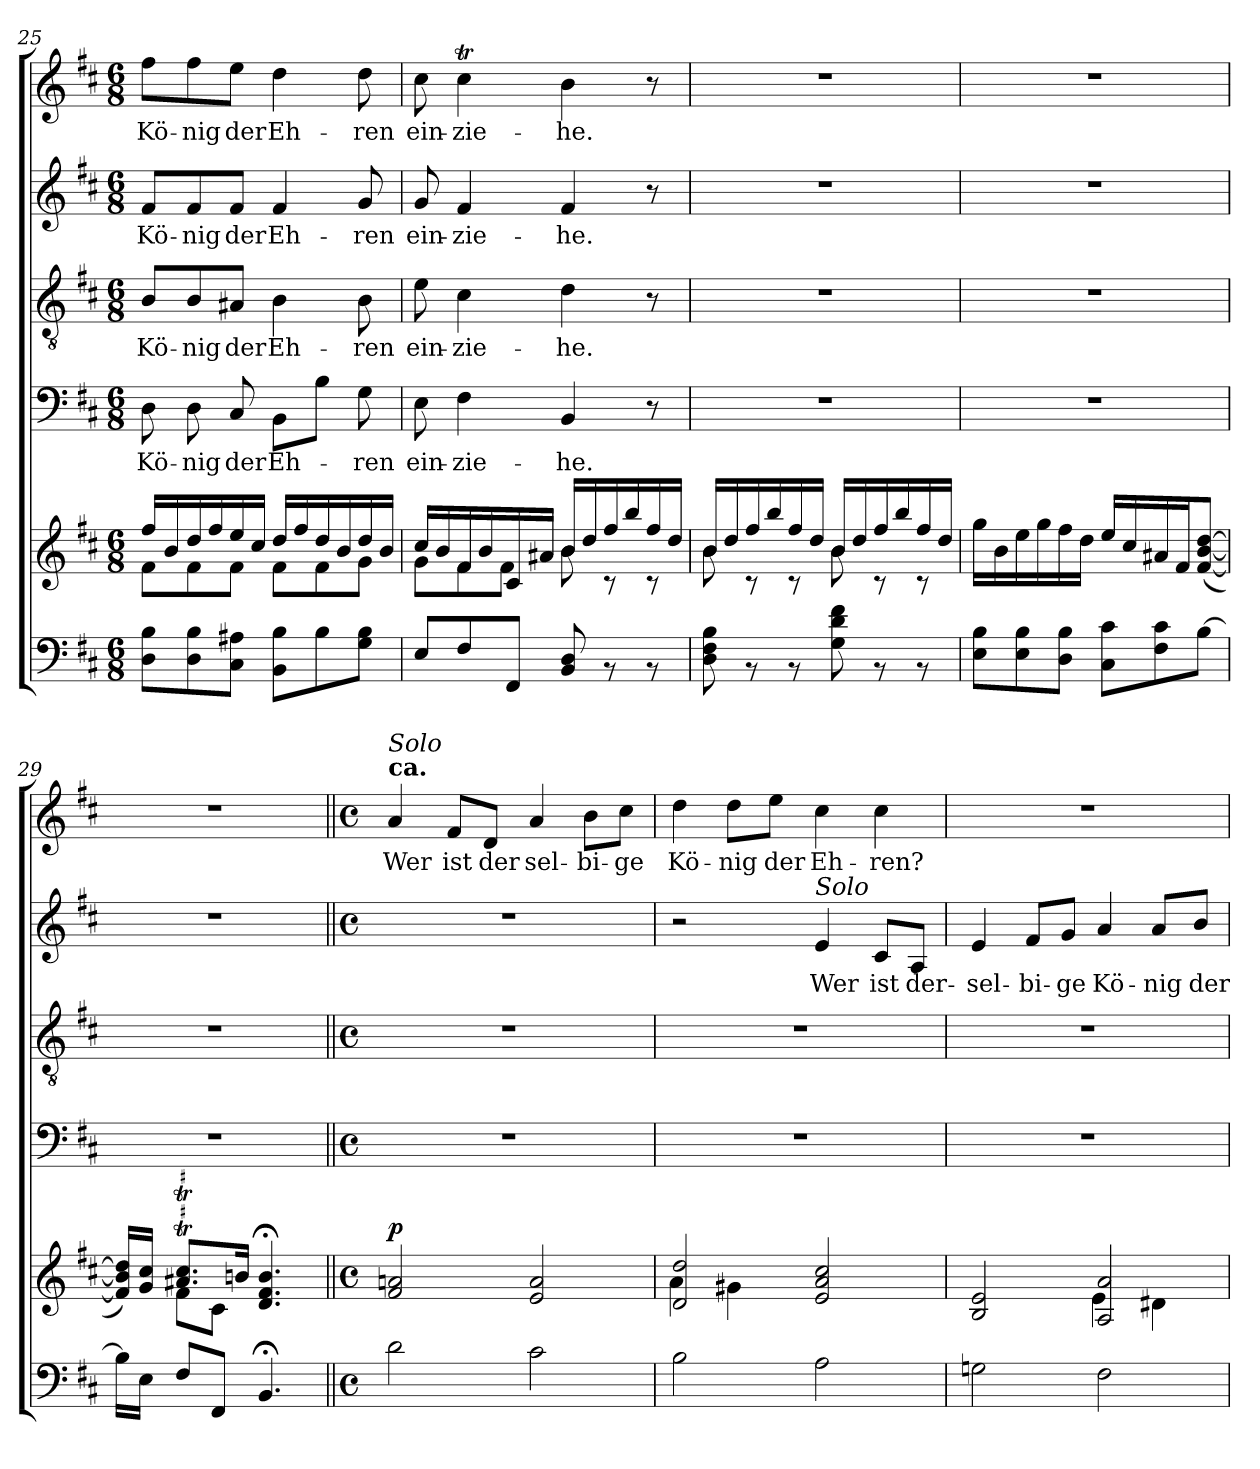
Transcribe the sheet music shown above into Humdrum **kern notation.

**kern	**kern	**dynam	**kern	**text	**kern	**text	**kern	**text	**kern	**text
*part5	*part5	*part5	*part4	*part4	*part3	*part3	*part2	*part2	*part1	*part1
*staff6	*staff5	*staff5/6	*staff4	*staff4	*staff3	*staff3	*staff2	*staff2	*staff1	*staff1
!!LO:PB:g=z
*clefF4	*clefG2	*	*clefF4	*	*clefGv2	*	*clefG2	*	*clefG2	*
*k[f#c#]	*k[f#c#]	*	*k[f#c#]	*	*k[f#c#]	*	*k[f#c#]	*	*k[f#c#]	*
*D:	*D:	*	*D:	*	*D:	*	*D:	*	*D:	*
*M6/8	*M6/8	*	*M6/8	*	*M6/8	*	*M6/8	*	*M6/8	*
=25	=25	=25	=25	=25	=25	=25	=25	=25	=25	=25
*	*^	*	*	*	*	*	*	*	*	*
8D\ 8B\L	16ff#/LL	8f#\L	.	8D\	Kö-	8B/L	Kö-	8f#/L	Kö-	8ff#\L	Kö-
.	16b/	.	.	.	.	.	.	.	.	.	.
8D\ 8B\	16dd/	8f#\	.	8D\	-nig	8B/	-nig	8f#/	-nig	8ff#\	-nig
.	16ff#/	.	.	.	.	.	.	.	.	.	.
8C#\ 8A#X\J	16ee/	8f#\J	.	8C#/	der	8A#X/J	der	8f#/J	der	8ee\J	der
.	16cc#/JJ	.	.	.	.	.	.	.	.	.	.
8BB\ 8B\L	16dd/LL	8f#\L	.	8BB\L	Eh-	4B\	Eh-	4f#/	Eh-	4dd\	Eh-
.	16ff#/	.	.	.	.	.	.	.	.	.	.
8B\	16dd/	8f#\	.	8B\J	.	.	.	.	.	.	.
.	16b/	.	.	.	.	.	.	.	.	.	.
8G\ 8B\J	16dd/	8g\J	.	8G\	-ren	8B\	-ren	8g/	-ren	8dd\	-ren
.	16b/JJ	.	.	.	.	.	.	.	.	.	.
=26	=26	=26	=26	=26	=26	=26	=26	=26	=26	=26	=26
8E/L	16cc#/LL	8g\L	.	8E\	ein-	8e\	ein-	8g/	ein-	8cc#\	ein-
.	16b/	.	.	.	.	.	.	.	.	.	.
8F#/	16f#/	8f#\	.	4F#\	-zie-	4c#\	-zie-	4f#/	-zie-	4cc#t\	-zie-
.	16b/	.	.	.	.	.	.	.	.	.	.
8FF#/J	16c#/	8f#\J	.	.	.	.	.	.	.	.	.
.	16a#X/JJ	.	.	.	.	.	.	.	.	.	.
8BB/ 8D/	16b/LL	8b\	.	4BB/	-he.	4d\	-he.	4f#/	-he.	4b\	-he.
.	16dd/	.	.	.	.	.	.	.	.	.	.
8rBB	16ff#/	8rc	.	.	.	.	.	.	.	.	.
.	16bb/	.	.	.	.	.	.	.	.	.	.
8rBB	16ff#/	8rc	.	8r	.	8r	.	8r	.	8r	.
.	16dd/JJ	.	.	.	.	.	.	.	.	.	.
=27	=27	=27	=27	=27	=27	=27	=27	=27	=27	=27	=27
8D\ 8F#\ 8B\	16b/LL	8b\	.	2.r	.	2.r	.	2.r	.	2.r	.
.	16dd/	.	.	.	.	.	.	.	.	.	.
8rBB	16ff#/	8rc	.	.	.	.	.	.	.	.	.
.	16bb/	.	.	.	.	.	.	.	.	.	.
8rBB	16ff#/	8rc	.	.	.	.	.	.	.	.	.
.	16dd/JJ	.	.	.	.	.	.	.	.	.	.
8G\ 8d\ 8f#\	16b/LL	8b\	.	.	.	.	.	.	.	.	.
.	16dd/	.	.	.	.	.	.	.	.	.	.
8rBB	16ff#/	8rc	.	.	.	.	.	.	.	.	.
.	16bb/	.	.	.	.	.	.	.	.	.	.
8rBB	16ff#/	8rc	.	.	.	.	.	.	.	.	.
.	16dd/JJ	.	.	.	.	.	.	.	.	.	.
*	*v	*v	*	*	*	*	*	*	*	*	*
!!LO:LB:g=z
=28	=28	=28	=28	=28	=28	=28	=28	=28	=28	=28
8E\ 8B\L	16gg\LL	.	2.r	.	2.r	.	2.r	.	2.r	.
.	16b\	.	.	.	.	.	.	.	.	.
8E\ 8B\	16ee\	.	.	.	.	.	.	.	.	.
.	16gg\	.	.	.	.	.	.	.	.	.
8D\ 8B\J	16ff#\	.	.	.	.	.	.	.	.	.
.	16dd\JJ	.	.	.	.	.	.	.	.	.
8C#\ 8c#\L	16ee/LL	.	.	.	.	.	.	.	.	.
.	16cc#/	.	.	.	.	.	.	.	.	.
8F#\ 8c#\	16a#X/	.	.	.	.	.	.	.	.	.
.	16f#/J	.	.	.	.	.	.	.	.	.
[8B\J	(>[8f#/ [8b/ [8dd/J	.	.	.	.	.	.	.	.	.
=29	=29	=29	=29	=29	=29	=29	=29	=29	=29	=29
*	*^	*	*	*	*	*	*	*	*	*
16B\LL]	16f#/] 16b/] 16dd/]LL)	8ryy	.	2.r	.	2.r	.	2.r	.	2.r	.
16E\JJ	16g/ 16cc#/JJ	.	.	.	.	.	.	.	.	.	.
8F#/L	8.a#X/T 8.cc#/TL	8f#\L	.	.	.	.	.	.	.	.	.
8FF#/J	.	8c#\J	.	.	.	.	.	.	.	.	.
.	16b/Jk	.	.	.	.	.	.	.	.	.	.
4.BB;</	4.d/;< 4.f#/;< 4.b/;<	4.ryy	.	.	.	.	.	.	.	.	.
*	*v	*v	*	*	*	*	*	*	*	*	*
=30||	=30||	=30||	=30||	=30||	=30||	=30||	=30||	=30||	=30||	=30||
*M4/4	*M4/4	*	*M4/4	*	*M4/4	*	*M4/4	*	*M4/4	*
*met(c)	*met(c)	*	*met(c)	*	*met(c)	*	*met(c)	*	*met(c)	*
*	*^	*	*	*	*	*	*	*	*	*
!	!	!	!	!	!	!	!	!	!	!LO:TX:a:B:t=ca.	!
!	!	!	!	!	!	!	!	!	!	!LO:TX:a:i:t=Solo	!
!	!	!	!LO:DY:a	!	!	!	!	!	!	!	!
*	*v	*v	*	*	*	*	*	*	*	*	*
2d\	2f#/ 2an/	p	1r	.	1r	.	1r	.	4a/	Wer
.	.	.	.	.	.	.	.	.	8f#/L	ist
.	.	.	.	.	.	.	.	.	8d/J	der
2c#\	2e/ 2a/	.	.	.	.	.	.	.	4a/	sel-
.	.	.	.	.	.	.	.	.	8b\L	-bi-
.	.	.	.	.	.	.	.	.	8cc#\J	-ge
=31	=31	=31	=31	=31	=31	=31	=31	=31	=31	=31
*	*^	*	*	*	*	*	*	*	*	*
2B\	2d/ 2dd/	4a\	.	1r	.	1r	.	2r	.	4dd\	Kö-
.	.	4g#X\	.	.	.	.	.	.	.	8dd\L	-nig
.	.	.	.	.	.	.	.	.	.	8ee\J	der
!	!	!	!	!	!	!	!	!LO:TX:a:i:t=Solo	!	!	!
2A\	2e/ 2a/ 2cc#/	2ryy	.	.	.	.	.	4e/	Wer	4cc#\	Eh-
.	.	.	.	.	.	.	.	8c#/L	ist	4cc#\	-ren?
.	.	.	.	.	.	.	.	8A/J	der-	.	.
!!LO:PB:g=z
=32	=32	=32	=32	=32	=32	=32	=32	=32	=32	=32	=32
2Gn\	2B/ 2e/	2ryy	.	1r	.	1r	.	4e/	-sel-	1r	.
.	.	.	.	.	.	.	.	8f#/L	-bi-	.	.
.	.	.	.	.	.	.	.	8g/J	-ge	.	.
2F#\	2A/ 2a/	4e\	.	.	.	.	.	4a/	Kö-	.	.
.	.	4d#X\	.	.	.	.	.	8a/L	-nig	.	.
.	.	.	.	.	.	.	.	8b/J	der	.	.
*	*v	*v	*	*	*	*	*	*	*	*	*
=	=	=	=	=	=	=	=	=	=	=
*-	*-	*-	*-	*-	*-	*-	*-	*-	*-	*-
